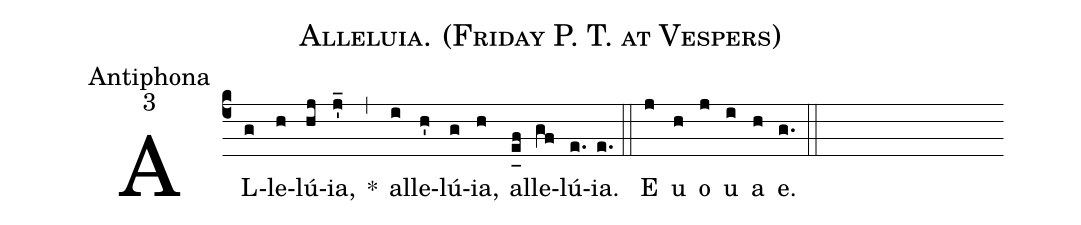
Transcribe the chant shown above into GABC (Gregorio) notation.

name:Alleluia. (Friday P. T. at Vespers);
office-part:Antiphona;
mode:3;
%%
(c4) AL(g)le(h)lú(hj){ia},(j'_) *(,) al(i)le(h')lú(g){ia},(h) al(e_[uh:l]f)le(gf)lú(e.){ia}.(e.) (::) <eu>E(j) u(h) o(j) u(i) a(h) e.</eu>(g.) (::)
